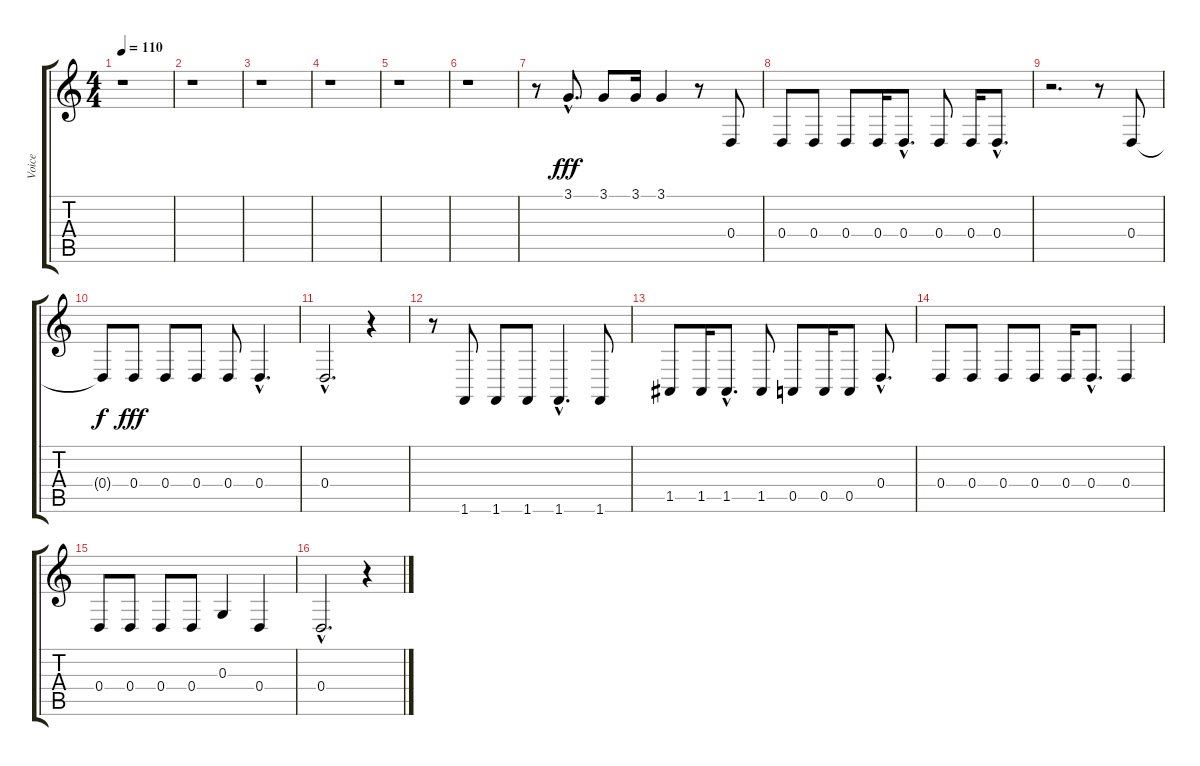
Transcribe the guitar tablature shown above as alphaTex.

\track ("Voice" "Voice") {instrument acousticgrandpiano}
\staff {score tabs}
\tuning (E4 B3 G3 D3 A2 E2) {hide}
\ts (4 4)
\tempo 110
\clef g2
\ks c
r.1{dy f} |
r.1 |
r.1 |
r.1 |
r.1 |
r.1 |
r.8 3.1{hac}.8{d dy fff} 3.1.8 3.1.16 3.1.4 r.8 0.4.8 |
0.4.8 0.4.8 0.4.8 0.4.16 0.4{hac}.8{d} 0.4.8 0.4.16 0.4{hac}.8{d} |
r.2{d} r.8 0.4.8 |
0.4{t}.8{dy f} 0.4.8{dy fff} 0.4.8 0.4.8 0.4.8 0.4{hac}.4{d} |
0.4{hac}.2{d} r.4 |
r.8 1.6.8 1.6.8 1.6.8 1.6{hac}.4{d} 1.6.8 |
1.5.8 1.5.16 1.5{hac}.8{d} 1.5.8 0.5.8 0.5.16 0.5.8 0.4{hac}.8{d} |
0.4.8 0.4.8 0.4.8 0.4.8 0.4.16 0.4{hac}.8{d} 0.4.4 |
0.4.8 0.4.8 0.4.8 0.4.8 0.3.4 0.4.4 |
0.4{hac}.2{d} r.4
